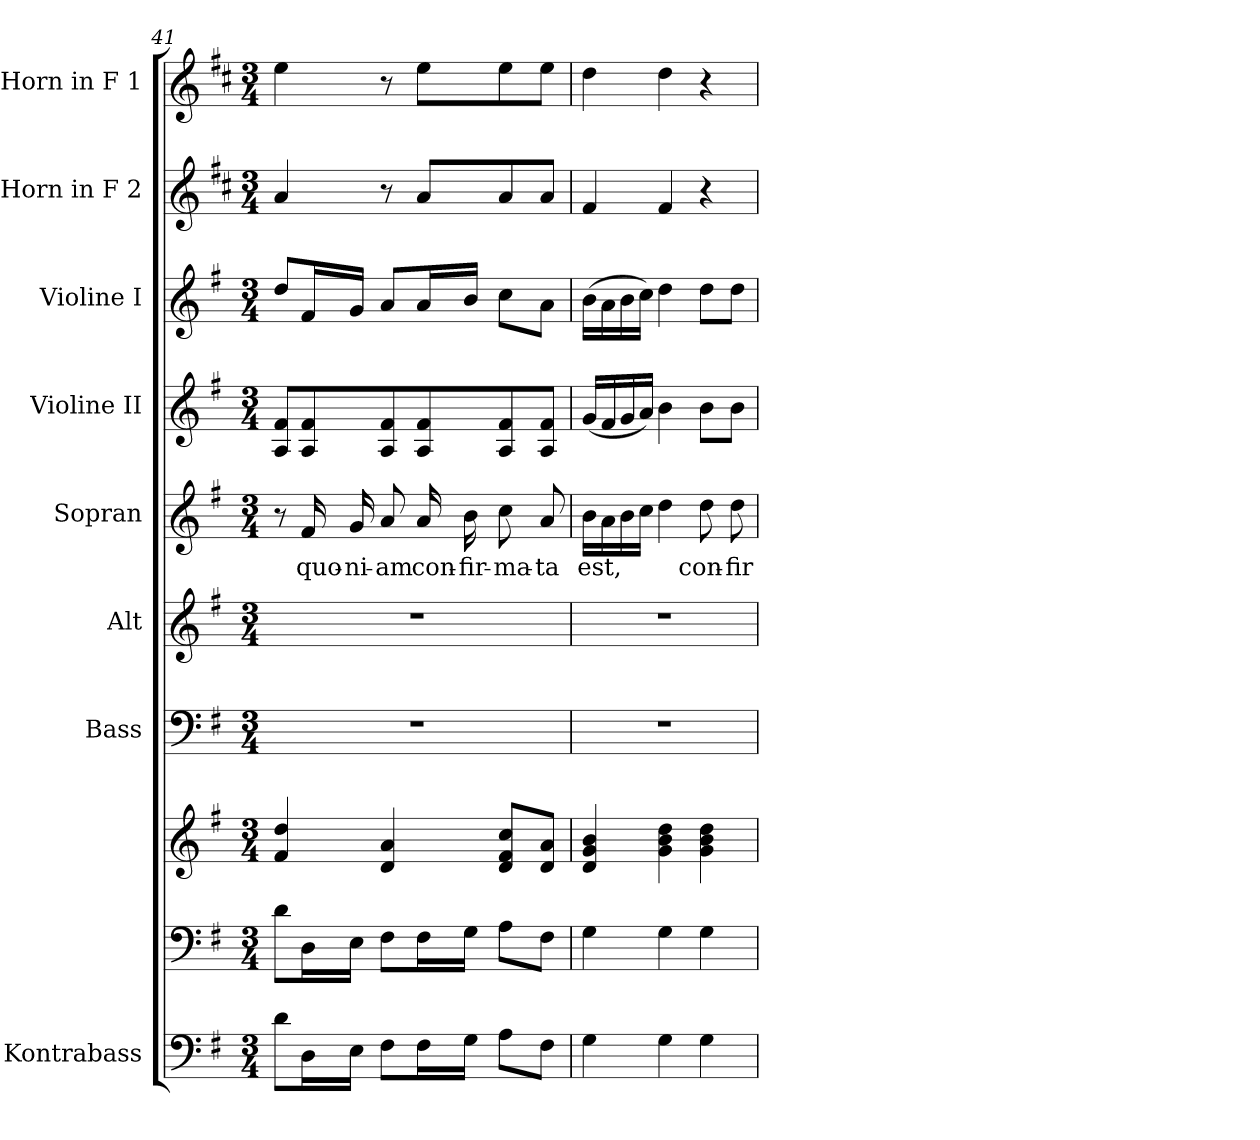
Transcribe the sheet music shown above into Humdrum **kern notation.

**kern	**kern	**kern	**kern	**kern	**kern	**text	**kern	**kern	**kern	**kern
*part9	*part8	*part8	*part7	*part6	*part5	*part5	*part4	*part3	*part2	*part1
*staff10	*staff9	*staff8	*staff7	*staff6	*staff5	*staff5	*staff4	*staff3	*staff2	*staff1
*I"Kontrabass	*	*	*I"Bass	*I"Alt	*I"Sopran	*	*I"Violine II	*I"Violine I	*I"Horn in F 2	*I"Horn in F 1
*I'Kb.	*	*	*I'B.	*I'A.	*I'S.	*	*I'Vl. II	*I'Vl. I	*	*
!!LO:PB:g=z
*clefF4	*clefF4	*clefG2	*clefF4	*clefG2	*clefG2	*	*clefG2	*clefG2	*clefG2	*clefG2
*ITrd7c12	*	*	*	*	*	*	*	*	*ITrd4c7	*ITrd4c7
*k[f#]	*k[f#]	*k[f#]	*k[f#]	*k[f#]	*k[f#]	*	*k[f#]	*k[f#]	*k[f#]	*k[f#]
*G:	*G:	*G:	*G:	*G:	*G:	*	*G:	*G:	*G:	*G:
*M3/4	*M3/4	*M3/4	*M3/4	*M3/4	*M3/4	*	*M3/4	*M3/4	*M3/4	*M3/4
=41	=41	=41	=41	=41	=41	=41	=41	=41	=41	=41
8D\L	8d\L	4f#/ 4dd/	2.r	2.r	8r	.	8A/ 8f#/L	8dd/L	4d/	4a\
!	!	!	!	!	!	!LO:LY:b	!	!	!	!
16DD\L	16D\L	.	.	.	16f#/	quo-	8A/ 8f#/	16f#/L	.	.
!	!	!	!	!	!	!LO:LY:b	!	!	!	!
16EE\JJ	16E\JJ	.	.	.	16g/	-ni-	.	16g/JJ	.	.
!	!	!	!	!	!	!LO:LY:b	!	!	!	!
8FF#\L	8F#\L	4d/ 4a/	.	.	8a/	-am	8A/ 8f#/	8a/L	8r	8r
!	!	!	!	!	!	!LO:LY:b	!	!	!	!
16FF#\L	16F#\L	.	.	.	16a/	con-	8A/ 8f#/	16a/L	8d/L	8a\L
!	!	!	!	!	!	!LO:LY:b	!	!	!	!
16GG\JJ	16G\JJ	.	.	.	16b\	-fir-	.	16b/JJ	.	.
!	!	!	!	!	!	!LO:LY:b	!	!	!	!
8AA\L	8A\L	8d/ 8f#/ 8cc/L	.	.	8cc\	-ma-	8A/ 8f#/	8cc\L	8d/	8a\
!	!	!	!	!	!	!LO:LY:b	!	!	!	!
8FF#\J	8F#\J	8d/ 8a/J	.	.	8a/	-ta	8A/ 8f#/J	8a\J	8d/J	8a\J
=42	=42	=42	=42	=42	=42	=42	=42	=42	=42	=42
!	!	!	!	!	!	!LO:LY:b	!	!	!	!
4GG\	4G\	4d/ 4g/ 4b/	2.r	2.r	16b\LL	est,	(<16g/LL	(>16b\LL	4B/	4g\
.	.	.	.	.	16a\	.	16f#/	16a\	.	.
.	.	.	.	.	16b\	.	16g/	16b\	.	.
.	.	.	.	.	16cc\JJ	.	16a/JJ)	16cc\JJ)	.	.
4GG\	4G\	4g\ 4b\ 4dd\	.	.	4dd\	.	4b\	4dd\	4B/	4g\
!	!	!	!	!	!	!LO:LY:b	!	!	!	!
4GG\	4G\	4g\ 4b\ 4dd\	.	.	8dd\	con-	8b\L	8dd\L	4r	4r
!	!	!	!	!	!	!LO:LY:b	!	!	!	!
.	.	.	.	.	8dd\	-fir-	8b\J	8dd\J	.	.
=	=	=	=	=	=	=	=	=	=	=
*-	*-	*-	*-	*-	*-	*-	*-	*-	*-	*-
